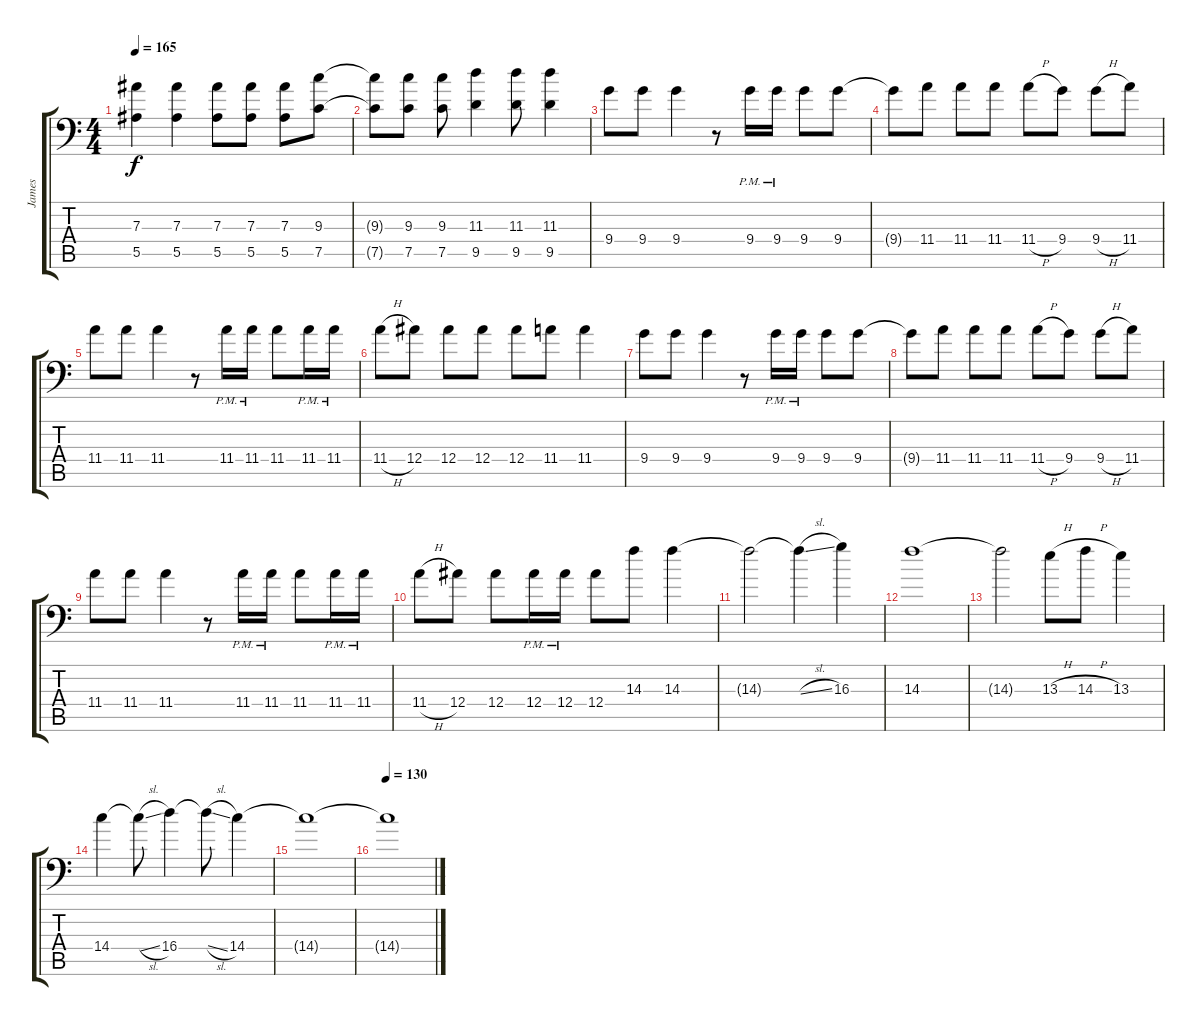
\track ("James" "James") {instrument distortionguitar}
\staff {score tabs}
\tuning (C4 G3 Eb3 Bb2 F2 Bb1) {hide}
\ts (4 4)
\tempo 165
\clef f4
\ks c
(7.3 5.5).4{dy f} (7.3 5.5).4 (7.3 5.5).8 (7.3 5.5).8 (7.3 5.5).8 (9.3 7.5).8 |
(9.3{t} 7.5{t}).8 (9.3 7.5).8 (9.3 7.5).8 (11.3 9.5).4 (11.3 9.5).8 (11.3 9.5).4 |
9.4.8 9.4.8 9.4.4 r.8 9.4{pm}.16 9.4{pm}.16 9.4.8 9.4.8 |
9.4{t}.8 11.4.8 11.4.8 11.4.8 11.4{h}.8 9.4.8 9.4{h}.8 11.4.8 |
11.4.8 11.4.8 11.4.4 r.8 11.4{pm}.16 11.4{pm}.16 11.4.8 11.4{pm}.16 11.4{pm}.16 |
11.4{h}.8 12.4.8 12.4.8 12.4.8 12.4.8 11.4.8 11.4.4 |
9.4.8 9.4.8 9.4.4 r.8 9.4{pm}.16 9.4{pm}.16 9.4.8 9.4.8 |
9.4{t}.8 11.4.8 11.4.8 11.4.8 11.4{h}.8 9.4.8 9.4{h}.8 11.4.8 |
11.4.8 11.4.8 11.4.4 r.8 11.4{pm}.16 11.4{pm}.16 11.4.8 11.4{pm}.16 11.4{pm}.16 |
11.4{h}.8 12.4.8 12.4.8 12.4{pm}.16 12.4{pm}.16 12.4.8 14.3.8 14.3.4 |
14.3{t}.2 14.3{sl t}.4 16.3.4 |
14.3.1 |
14.3{t}.2 13.3{h}.8 14.3{h}.8 13.3.4 |
14.4.4 14.4{sl t}.8 16.4.4 16.4{sl t}.8 14.4.4 |
14.4{t}.1 |
\tempo 130
14.4{t}.1
